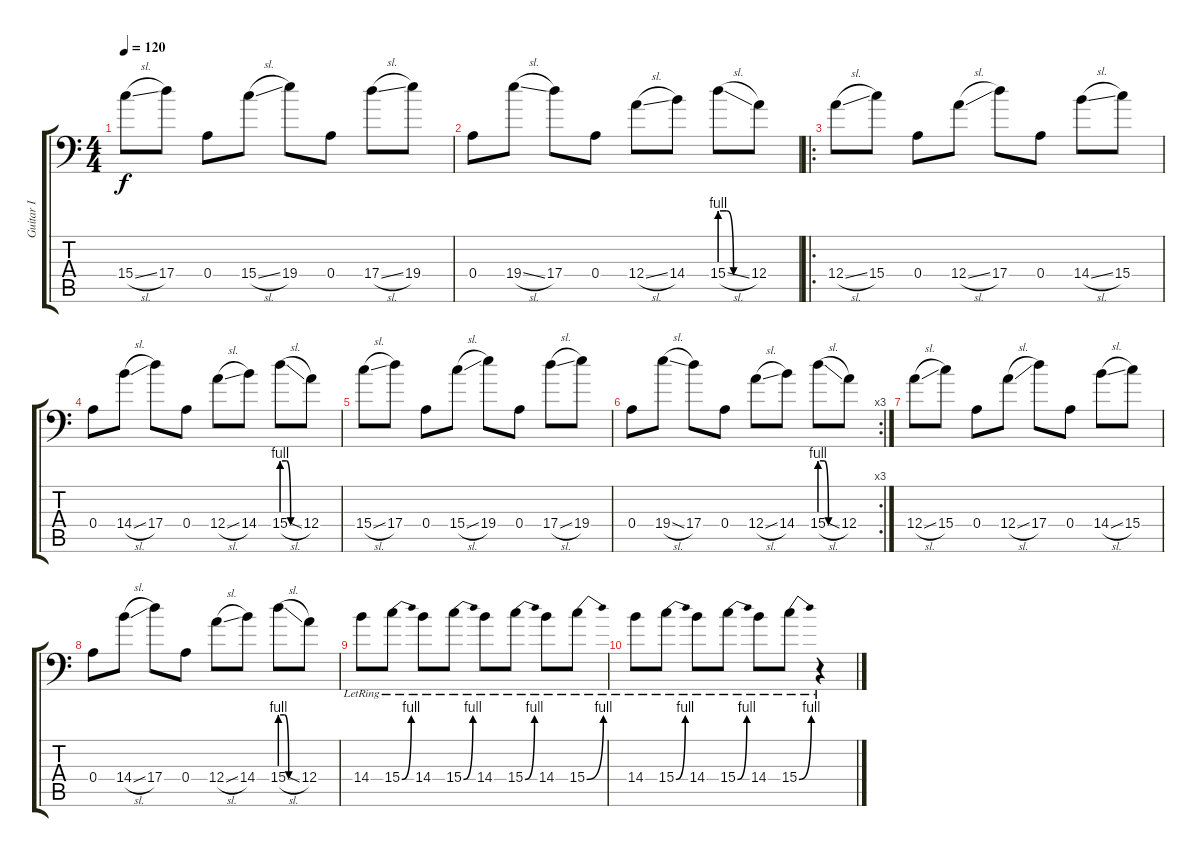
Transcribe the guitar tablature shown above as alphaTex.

\track ("Guitar I" "Guitar I") {instrument distortionguitar}
\staff {score tabs}
\tuning (B3 Gb3 D3 A2 E2 A1) {hide}
\ts (4 4)
\tempo 120
\clef f4
\ks c
15.4{sl}.8{dy f} 17.4.8 0.4.8 15.4{sl}.8 19.4.8 0.4.8 17.4{sl}.8 19.4.8 |
0.4.8 19.4{sl}.8 17.4.8 0.4.8 12.4{sl}.8 14.4.8 15.4{be (custom 0 4 15 4 30 0 60 0) sl}.8 12.4.8 |
\ro
12.4{sl}.8 15.4.8 0.4.8 12.4{sl}.8 17.4.8 0.4.8 14.4{sl}.8 15.4.8 |
0.4.8 14.4{sl}.8 17.4.8 0.4.8 12.4{sl}.8 14.4.8 15.4{be (custom 0 4 15 4 30 0 60 0) sl}.8 12.4.8 |
15.4{sl}.8 17.4.8 0.4.8 15.4{sl}.8 19.4.8 0.4.8 17.4{sl}.8 19.4.8 |
\rc 3
0.4.8 19.4{sl}.8 17.4.8 0.4.8 12.4{sl}.8 14.4.8 15.4{be (custom 0 4 15 4 30 0 60 0) sl}.8 12.4.8 |
12.4{sl}.8 15.4.8 0.4.8 12.4{sl}.8 17.4.8 0.4.8 14.4{sl}.8 15.4.8 |
0.4.8 14.4{sl}.8 17.4.8 0.4.8 12.4{sl}.8 14.4.8 15.4{be (custom 0 4 15 4 30 0 60 0) sl}.8 12.4.8 |
14.4{lr}.8 15.4{be (bend 0 0 60 4) lr}.8 14.4{lr}.8 15.4{be (bend 0 0 60 4) lr}.8 14.4{lr}.8 15.4{be (bend 0 0 60 4) lr}.8 14.4{lr}.8 15.4{be (bend 0 0 60 4) lr}.8 |
14.4{lr}.8 15.4{be (bend 0 0 60 4) lr}.8 14.4{lr}.8 15.4{be (bend 0 0 60 4) lr}.8 14.4{lr}.8 15.4{be (bend 0 0 60 4) lr}.8 r.4
